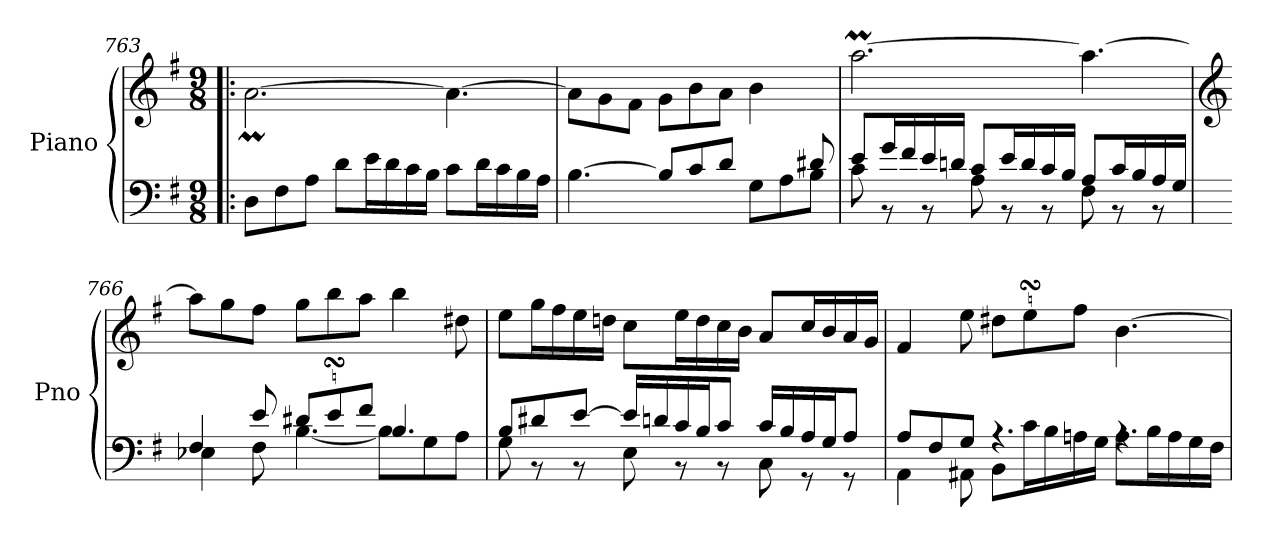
**kern	**kern
*part1	*part1
*staff2	*staff1
*I"Piano	*
*I'Pno	*
!!LO:PB:g=z
*clefF4	*clefG2
*k[f#]	*k[f#]
*M9/8	*M9/8
=763!|:	=763!|:
*	*^
8D\L	1ryy	[2.aM\
8F#\	.	.
8A\J	.	.
8d\L	.	.
16e\L	.	.
16d\	.	.
16c\	.	.
16B\JJ	.	.
8c\L	.	4.a\_
16d\L	.	.
16c\	.	.
16B\	8ryy	.
16A\JJ	.	.
=764	=764	=764
*^	*	*
[4.B\	1ryy	1ryy	8a\L]
.	.	.	8g\
.	.	.	8f#\J
8B/L]	.	.	8g\L
8c/	.	.	8b\
8d/J	.	.	8a\J
8G\L	.	.	4b\
8A\	.	.	.
8B\J	8d#X/	8ryy	8ryy
*	*	*v	*v
=765	=765	=765
8e/L	8c\	[2.aaM\
16g/L	8r	.
16f#/	.	.
16e/	8r	.
16dn/JJ	.	.
8c/L	8A\	.
16e/L	8r	.
16d/	.	.
16c/	8r	.
16B/JJ	.	.
8A/L	8F#\	4.aa\_
16c/L	8r	.
16B/	.	.
16A/	8r	.
16G/JJ	.	.
!!LO:LB:g=z
=766	=766	=766
*	*	*clefG2
4F#/	4E-X\	8aa\L]
.	.	8gg\
8e/	8F#\	8ff#\J
8d#X/L	[4.B\	8gg\L
8esSSS/	.	8bb\
8f#/J	.	8aa\J
4.B/	8B\L]	4bb\
.	8G\	.
.	8A\J	8dd#X\
=767	=767	=767
8B/L	8G\	8ee\L
8d#X/	8r	16gg\L
.	.	16ff#\
[8e/J	8r	16ee\
.	.	16ddn\JJ
16e/LL]	8E\	8cc\L
16dn/	.	.
16c/	8r	16ee\L
16B/J	.	16dd\
8c/J	8r	16cc\
.	.	16b\JJ
16c/LL	8C\	8a/L
16B/	.	.
16A/	8r	16cc/L
16G/J	.	16b/
8A/J	8r	16a/
.	.	16g/JJ
=768	=768	=768
8A/L	4AA\	4f#/
8F#/	.	.
8G/J	8AA#X\	8ee\
4.rA	8BB\L	8dd#X\L
.	16c\L	8eesSSS\
.	16B\	.
.	16An\	8ff#\J
.	16G\JJ	.
4.rA	8A\L	[4.b\
.	16B\L	.
.	16A\	.
.	16G\	.
.	16F#\JJ	.
*v	*v	*
=	=
*-	*-
